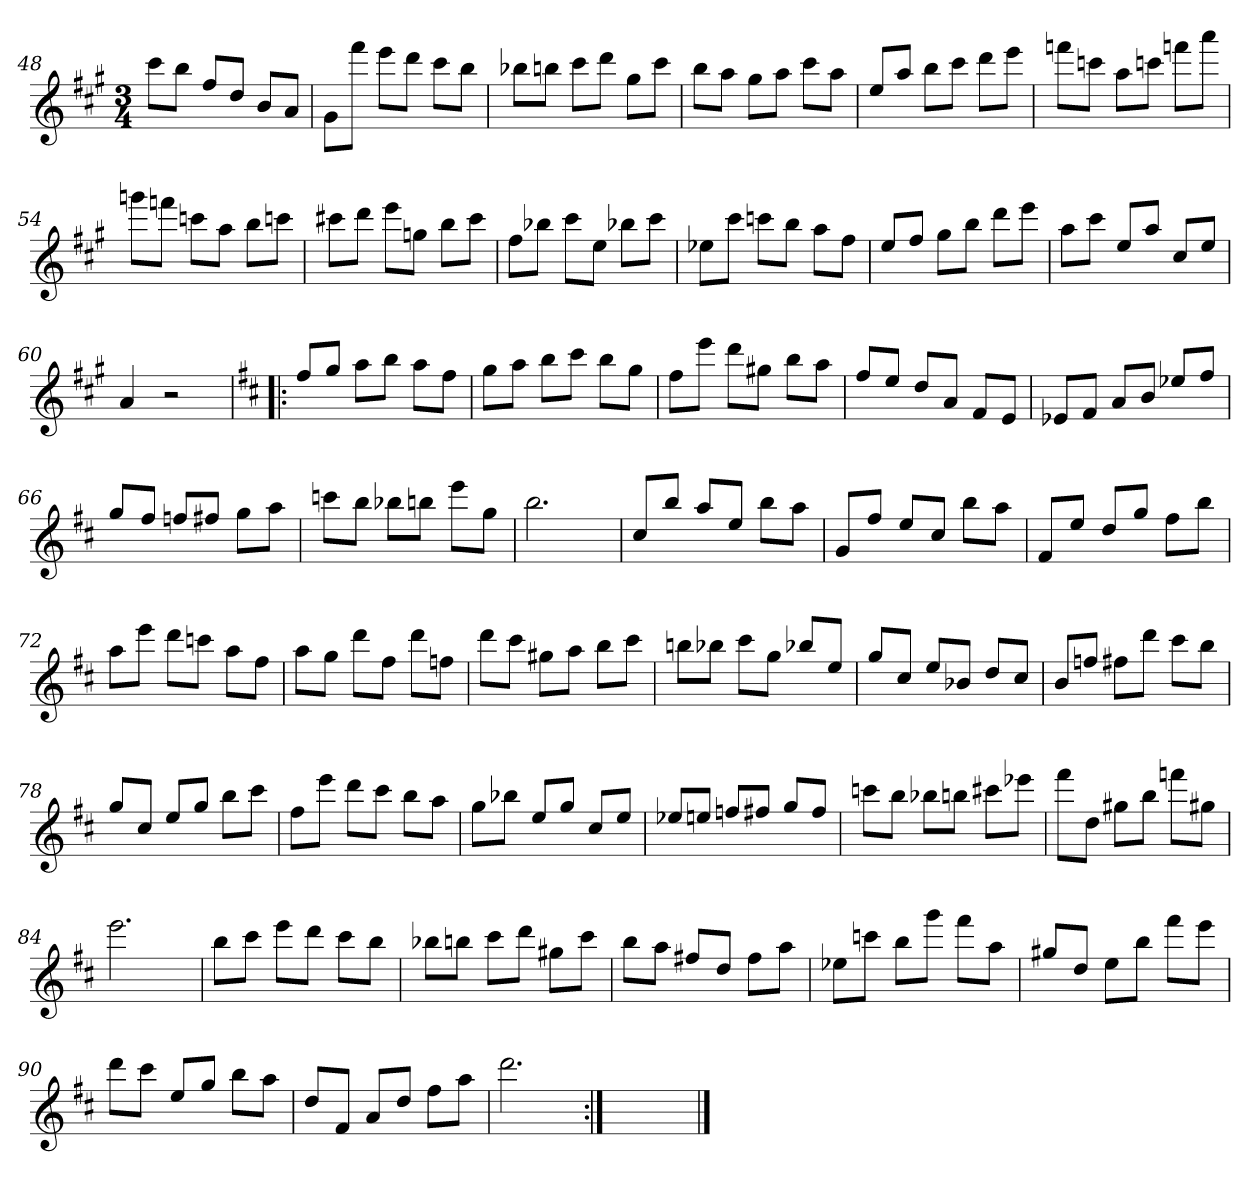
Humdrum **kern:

**kern
*part1
*staff1
*clefG2
*k[f#c#g#]
*A:
*M3/4
=48
8ccc#\L
8bb\J
8ff#/L
8dd/J
8b/L
8a/J
=49
8g#\L
8fff#\J
8eee\L
8ddd\J
8ccc#\L
8bb\J
!!LO:PB:g=z
=50
8bb-X\L
8bbn\J
8ccc#\L
8ddd\J
8gg#\L
8ccc#\J
=51
8bb\L
8aa\J
8gg#\L
8aa\J
8ccc#\L
8aa\J
=52
8ee/L
8aa/J
8bb\L
8ccc#\J
8ddd\L
8eee\J
=53
8fffn\L
8cccn\J
8aa\L
8cccn\J
8fffn\L
8aaa\J
=54
8gggn\L
8fffn\J
8cccn\L
8aa\J
8bb\L
8cccn\J
!!LO:LB:g=z
=55
8ccc#X\L
8ddd\J
8eee\L
8ggn\J
8bb\L
8ccc#\J
=56
8ff#\L
8bb-X\J
8ccc#\L
8ee\J
8bb-X\L
8ccc#\J
=57
8ee-X\L
8ccc#\J
8cccn\L
8bb\J
8aa\L
8ff#\J
=58
8ee/L
8ff#/J
8gg#\L
8bb\J
8ddd\L
8eee\J
=59
8aa\L
8ccc#\J
8ee/L
8aa/J
8cc#/L
8ee/J
!!LO:LB:g=z
=60
4a/
2r
=61!|:
*k[f#c#]
*D:
8ff#/L
8gg/J
8aa\L
8bb\J
8aa\L
8ff#\J
=62
8gg\L
8aa\J
8bb\L
8ccc#\J
8bb\L
8gg\J
=63
8ff#\L
8eee\J
8ddd\L
8gg#X\J
8bb\L
8aa\J
=64
8ff#/L
8ee/J
8dd/L
8a/J
8f#/L
8e/J
!!LO:LB:g=z
=65
8e-X/L
8f#/J
8a/L
8b/J
8ee-X/L
8ff#/J
=66
8gg/L
8ff#/J
8ffn/L
8ff#X/J
8gg\L
8aa\J
=67
8cccn\L
8bb\J
8bb-X\L
8bbn\J
8eee\L
8gg\J
=68
2.bb\
=69
8cc#/L
8bb/J
8aa/L
8ee/J
8bb\L
8aa\J
!!LO:LB:g=z
=70
8g/L
8ff#/J
8ee/L
8cc#/J
8bb\L
8aa\J
=71
8f#/L
8ee/J
8dd/L
8gg/J
8ff#\L
8bb\J
=72
8aa\L
8eee\J
8ddd\L
8cccn\J
8aa\L
8ff#\J
=73
8aa\L
8gg\J
8ddd\L
8ff#\J
8ddd\L
8ffn\J
=74
8ddd\L
8ccc#\J
8gg#X\L
8aa\J
8bb\L
8ccc#\J
!!LO:LB:g=z
=75
8bbn\L
8bb-X\J
8ccc#\L
8gg\J
8bb-X/L
8ee/J
=76
8gg/L
8cc#/J
8ee/L
8b-X/J
8dd/L
8cc#/J
=77
8b/L
8ffn/J
8ff#X\L
8ddd\J
8ccc#\L
8bb\J
=78
8gg/L
8cc#/J
8ee/L
8gg/J
8bb\L
8ccc#\J
=79
8ff#\L
8eee\J
8ddd\L
8ccc#\J
8bb\L
8aa\J
!!LO:LB:g=z
=80
8gg\L
8bb-X\J
8ee/L
8gg/J
8cc#/L
8ee/J
=81
8ee-X/L
8een/J
8ffn/L
8ff#X/J
8gg/L
8ff#/J
=82
8cccn\L
8bb\J
8bb-X\L
8bbn\J
8ccc#X\L
8eee-X\J
=83
8fff#\L
8dd\J
8gg#X\L
8bb\J
8fffn\L
8gg#X\J
=84
2.eee\
!!LO:LB:g=z
=85
8bb\L
8ccc#\J
8eee\L
8ddd\J
8ccc#\L
8bb\J
=86
8bb-X\L
8bbn\J
8ccc#\L
8ddd\J
8gg#X\L
8ccc#\J
=87
8bb\L
8aa\J
8ff#X/L
8dd/J
8ff#\L
8aa\J
=88
8ee-X\L
8cccn\J
8bb\L
8ggg\J
8fff#\L
8aa\J
=89
8gg#X/L
8dd/J
8ee\L
8bb\J
8fff#\L
8eee\J
!!LO:LB:g=z
=90
8ddd\L
8ccc#\J
8ee/L
8gg/J
8bb\L
8aa\J
=91
8dd/L
8f#/J
8a/L
8dd/J
8ff#\L
8aa\J
=92
2.ddd\
=93:|!
2.ryy
==
*-
